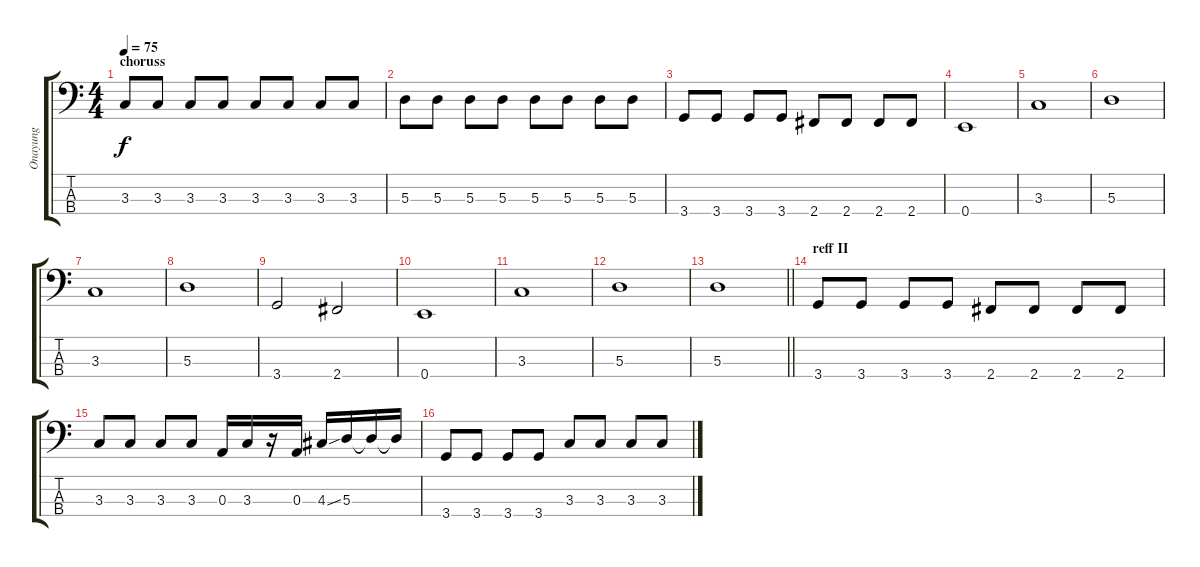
\track ("Onayung" "Onayung") {instrument electricbassfinger}
\staff {score tabs}
\tuning (G2 D2 A1 E1) {hide}
\ts (4 4)
\section ("" "choruss")
\tempo 75
\clef f4
\ks c
3.3.8{dy f} 3.3.8 3.3.8 3.3.8 3.3.8 3.3.8 3.3.8 3.3.8 |
5.3.8 5.3.8 5.3.8 5.3.8 5.3.8 5.3.8 5.3.8 5.3.8 |
3.4.8 3.4.8 3.4.8 3.4.8 2.4.8 2.4.8 2.4.8 2.4.8 |
0.4.1 |
3.3.1 |
5.3.1 |
3.3.1 |
5.3.1 |
3.4.2 2.4.2 |
0.4.1 |
3.3.1 |
5.3.1 |
\barLineRight lightlight
5.3.1 |
\section ("" "reff II")
3.4.8 3.4.8 3.4.8 3.4.8 2.4.8 2.4.8 2.4.8 2.4.8 |
3.3.8 3.3.8 3.3.8 3.3.8 0.3.16 3.3.16 r.16 0.3.16 4.3{ss}.16 5.3.16 5.3{t}.16 5.3{t}.16 |
3.4.8 3.4.8 3.4.8 3.4.8 3.3.8 3.3.8 3.3.8 3.3.8
